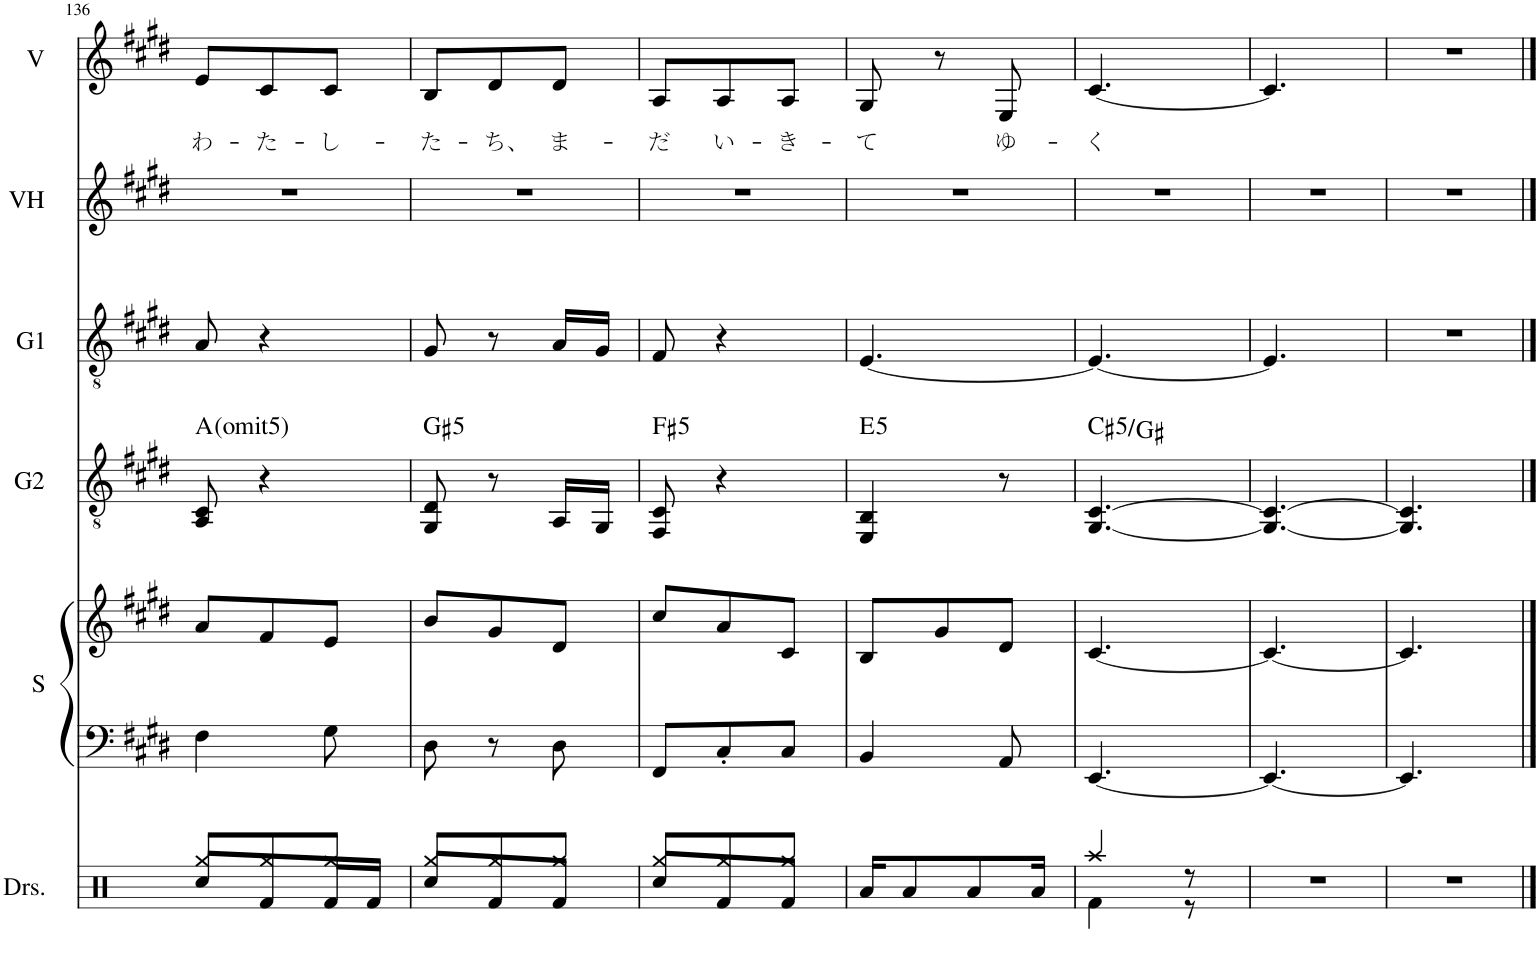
**kern	**kern	**kern	**kern	**harte	**kern	**kern	**kern	**text
*part6	*part5	*part5	*part4	*part4	*part3	*part2	*part1	*part1
*staff7	*staff6	*staff5	*staff4	*	*staff3	*staff2	*staff1	*staff1
*I"Drumset	*I"Synth	*	*I"Guitar 2	*	*I"Guitar 1	*I"Voice Harmony	*I"Voice	*
*I'Drs.	*I'S	*	*I'G2	*	*I'G1	*I'VH	*I'V	*
!!LO:PB:g=z
*clefX	*clefF4	*clefG2	*clefGv2	*	*clefGv2	*clefG2	*clefG2	*
*k[f#c#g#d#]	*k[f#c#g#d#]	*k[f#c#g#d#]	*k[f#c#g#d#]	*	*k[f#c#g#d#]	*k[f#c#g#d#]	*k[f#c#g#d#]	*
*M3/8	*M3/8	*M3/8	*M3/8	*	*M3/8	*M3/8	*M3/8	*
=136	=136	=136	=136	=136	=136	=136	=136	=136
*^	*	*	*	*	*	*	*	*
!	!	!	!	!	!	!	!	!	!LO:LY:b
8Rgg/L	8Rcc/L	4F#\	8a/L	8AA/ 8C#/	A:maj(*5)	8A/	4.r	8e/L	わ-
!	!	!	!	!	!	!	!	!	!LO:LY:b
8Rgg/	8Rf/	.	8f#/	4r	.	4r	.	8c#/	-た-
!	!	!	!	!	!	!	!	!	!LO:LY:b
8Rgg/J	16Rf/L	8G#\	8e/J	.	.	.	.	8c#/J	-し-
.	16Rf/JJ	.	.	.	.	.	.	.	.
=137	=137	=137	=137	=137	=137	=137	=137	=137	=137
!	!	!	!	!	!LO:H:kt=5	!	!	!	!LO:LY:b
8Rgg/L	8Rcc/L	8D#\	8b/L	8GG#/ 8D#/	G#:(1,5)	8G#/	4.r	8B/L	-た-
!	!	!	!	!	!	!	!	!	!LO:LY:b
8Rgg/	8Rf/	8r	8g#/	8r	.	8r	.	8d#/	-ち、
!	!	!	!	!	!	!	!	!	!LO:LY:b
8Rgg/J	8Rf/J	8D#\	8d#/J	16AA/LL	.	16A/LL	.	8d#/J	ま-
.	.	.	.	16GG#/JJ	.	16G#/JJ	.	.	.
=138	=138	=138	=138	=138	=138	=138	=138	=138	=138
!	!	!	!	!	!LO:H:kt=5	!	!	!	!LO:LY:b
8Rgg/L	8Rcc/L	8FF#/L	8cc#/L	8FF#/ 8C#/	F#:(1,5)	8F#/	4.r	8A/L	-だ
!	!	!	!	!	!	!	!	!	!LO:LY:b
8Rgg/	8Rf/	8C#'/	8a/	4r	.	4r	.	8A/	い-
!	!	!	!	!	!	!	!	!	!LO:LY:b
8Rgg/J	8Rf/J	8C#/J	8c#/J	.	.	.	.	8A/J	-き-
=139	=139	=139	=139	=139	=139	=139	=139	=139	=139
!	!	!	!	!	!LO:H:kt=5	!	!	!	!LO:LY:b
*v	*v	*	*	*	*	*	*	*	*
16Ra/KL	4BB/	8B/L	4EE/ 4BB/	E:(1,5)	[4.E/	4.r	8G#/	-て
8Ra/	.	.	.	.	.	.	.	.
.	.	8g#/	.	.	.	.	8r	.
8Ra/	.	.	.	.	.	.	.	.
!	!	!	!	!	!	!	!	!LO:LY:b
.	8AA/	8d#/J	8r	.	.	.	8E/	ゆ-
16Ra/Jk	.	.	.	.	.	.	.	.
=140	=140	=140	=140	=140	=140	=140	=140	=140
*^	*	*	*	*	*	*	*	*
!	!	!	!	!	!LO:H:kt=5	!	!	!	!LO:LY:b
4Raa/	4Rf\	[4.EE/	[4.c#/	[4.GG#/ [4.C#/	C#:(1,5)/5	4.E/_	4.r	[4.c#/	-く
8r	8r	.	.	.	.	.	.	.	.
*v	*v	*	*	*	*	*	*	*	*
=141	=141	=141	=141	=141	=141	=141	=141	=141
4.r	4.EE/_	4.c#/_	4.GG#/_ 4.C#/_	.	4.E/]	4.r	4.c#/]	.
=142	=142	=142	=142	=142	=142	=142	=142	=142
4.r	4.EE/]	4.c#/]	4.GG#/] 4.C#/]	.	4.r	4.r	4.r	.
==	==	==	==	==	==	==	==	==
*-	*-	*-	*-	*-	*-	*-	*-	*-
